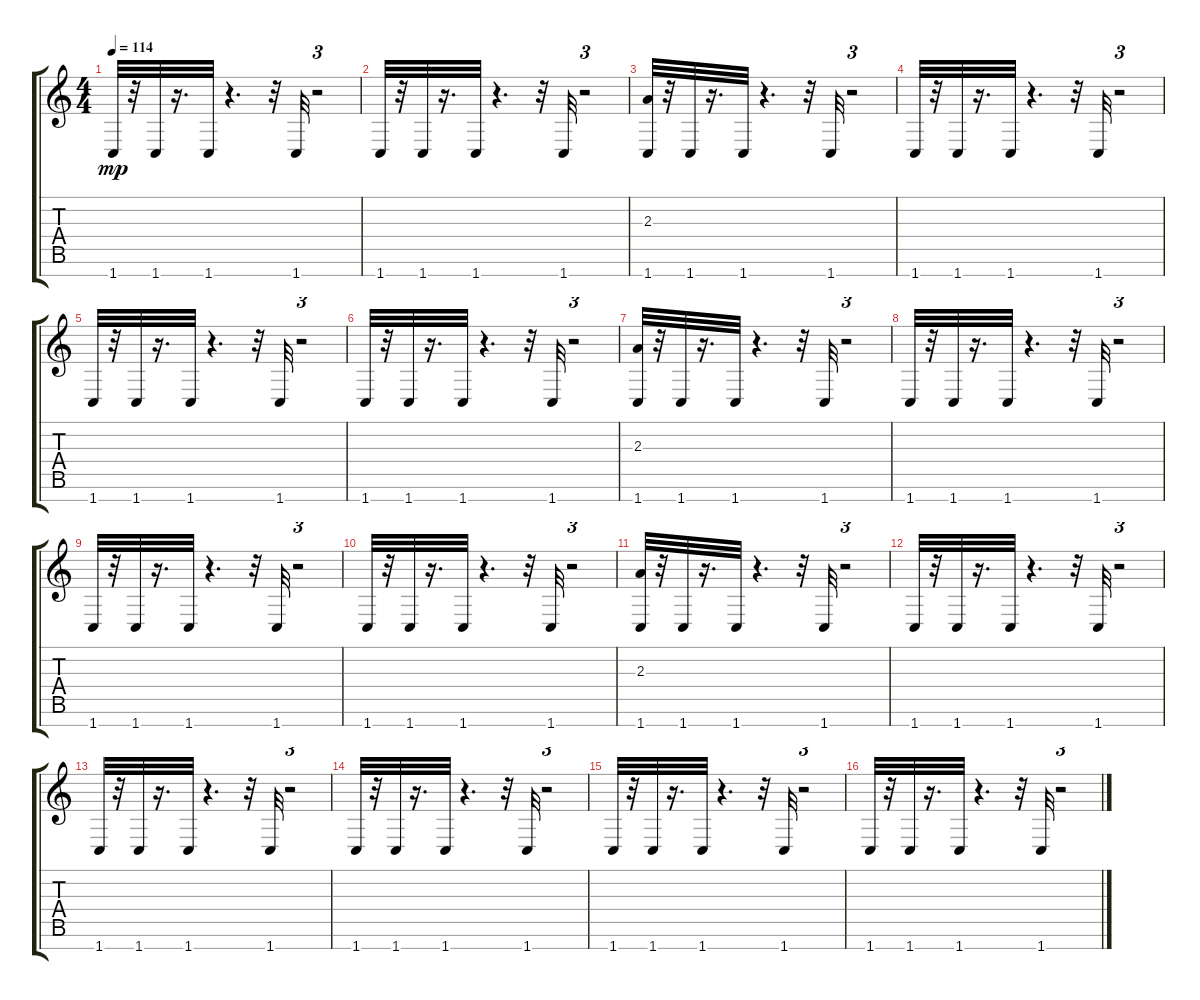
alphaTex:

\track "" {instrument acousticguitarsteel}
\staff {score tabs}
\tuning (E4 B3 G3 D3 A2 E2 B1) {hide}
\ts (4 4)
\tempo 114
\clef g2
\ks c
1.7.32{dy mp} r.32 1.7.32 r.16{d} 1.7.32 r.4{d} r.32 1.7.32 r.2{tu (3 2)} |
1.7.32 r.32 1.7.32 r.16{d} 1.7.32 r.4{d} r.32 1.7.32 r.2{tu (3 2)} |
(2.3 1.7).32 r.32 1.7.32 r.16{d} 1.7.32 r.4{d} r.32 1.7.32 r.2{tu (3 2)} |
1.7.32 r.32 1.7.32 r.16{d} 1.7.32 r.4{d} r.32 1.7.32 r.2{tu (3 2)} |
1.7.32 r.32 1.7.32 r.16{d} 1.7.32 r.4{d} r.32 1.7.32 r.2{tu (3 2)} |
1.7.32 r.32 1.7.32 r.16{d} 1.7.32 r.4{d} r.32 1.7.32 r.2{tu (3 2)} |
(2.3 1.7).32 r.32 1.7.32 r.16{d} 1.7.32 r.4{d} r.32 1.7.32 r.2{tu (3 2)} |
1.7.32 r.32 1.7.32 r.16{d} 1.7.32 r.4{d} r.32 1.7.32 r.2{tu (3 2)} |
1.7.32 r.32 1.7.32 r.16{d} 1.7.32 r.4{d} r.32 1.7.32 r.2{tu (3 2)} |
1.7.32 r.32 1.7.32 r.16{d} 1.7.32 r.4{d} r.32 1.7.32 r.2{tu (3 2)} |
(2.3 1.7).32 r.32 1.7.32 r.16{d} 1.7.32 r.4{d} r.32 1.7.32 r.2{tu (3 2)} |
1.7.32 r.32 1.7.32 r.16{d} 1.7.32 r.4{d} r.32 1.7.32 r.2{tu (3 2)} |
1.7.32 r.32 1.7.32 r.16{d} 1.7.32 r.4{d} r.32 1.7.32 r.2{tu (3 2)} |
1.7.32 r.32 1.7.32 r.16{d} 1.7.32 r.4{d} r.32 1.7.32 r.2{tu (3 2)} |
1.7.32 r.32 1.7.32 r.16{d} 1.7.32 r.4{d} r.32 1.7.32 r.2{tu (3 2)} |
1.7.32 r.32 1.7.32 r.16{d} 1.7.32 r.4{d} r.32 1.7.32 r.2{tu (3 2)}
